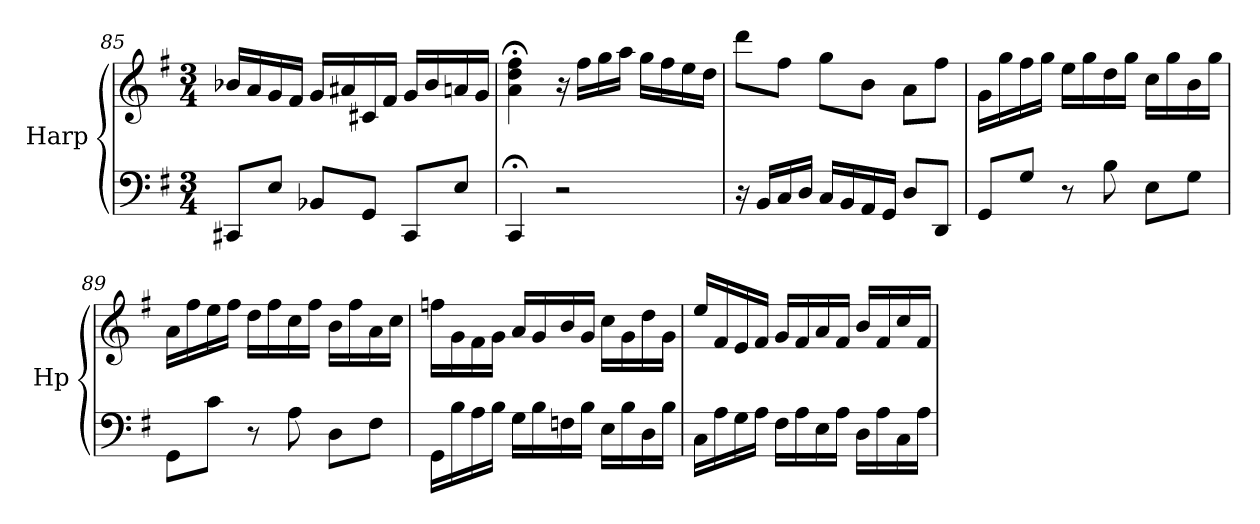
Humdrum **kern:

**kern	**kern
*part1	*part1
*staff2	*staff1
*I"Harp	*
*I'Hp	*
*clefF4	*clefG2
*k[f#]	*k[f#]
*M3/4	*M3/4
=85	=85
8CC#X/L	16b-X/LL
.	16a/
8E/J	16g/
.	16f#/JJ
8BB-X/L	16g/LL
.	16a#X/
8GG/J	16c#X/
.	16f#/JJ
8CC#/L	16g/LL
.	16b-/
8E/J	16an/
.	16g/JJ
=86	=86
4CC;/	4a\;< 4dd\;< 4ff#\;<
2r	16r
.	16ff#\LL
.	16gg\
.	16aa\JJ
.	16gg\LL
.	16ff#\
.	16ee\
.	16dd\JJ
!!LO:LB:g=z
=87	=87
16r	8ddd\L
16BB/LL	.
16C/	8ff#\J
16D/JJ	.
16C/LL	8gg\L
16BB/	.
16AA/	8b\J
16GG/JJ	.
8D/L	8a\L
8DD/J	8ff#\J
=88	=88
8GG/L	16g\LL
.	16gg\
8G/J	16ff#\
.	16gg\JJ
8r	16ee\LL
.	16gg\
8B\	16dd\
.	16gg\JJ
8E\L	16cc\LL
.	16gg\
8G\J	16b\
.	16gg\JJ
=89	=89
8GG\L	16a\LL
.	16ff#\
8c\J	16ee\
.	16ff#\JJ
8r	16dd\LL
.	16ff#\
8A\	16cc\
.	16ff#\JJ
8D\L	16b\LL
.	16ff#\
8F#\J	16a\
.	16cc\JJ
=90	=90
16GG\LL	16ffn\LL
16B\	16g\
16A\	16f#\
16B\JJ	16g\JJ
16G\LL	16a/LL
16B\	16g/
16Fn\	16b/
16B\JJ	16g/JJ
16E\LL	16cc\LL
16B\	16g\
16D\	16dd\
16B\JJ	16g\JJ
!!LO:LB:g=z
=91	=91
16C\LL	16ee/LL
16A\	16f#/
16G\	16e/
16A\JJ	16f#/JJ
16F#\LL	16g/LL
16A\	16f#/
16E\	16a/
16A\JJ	16f#/JJ
16D\LL	16b/LL
16A\	16f#/
16C\	16cc/
16A\JJ	16f#/JJ
=	=
*-	*-
